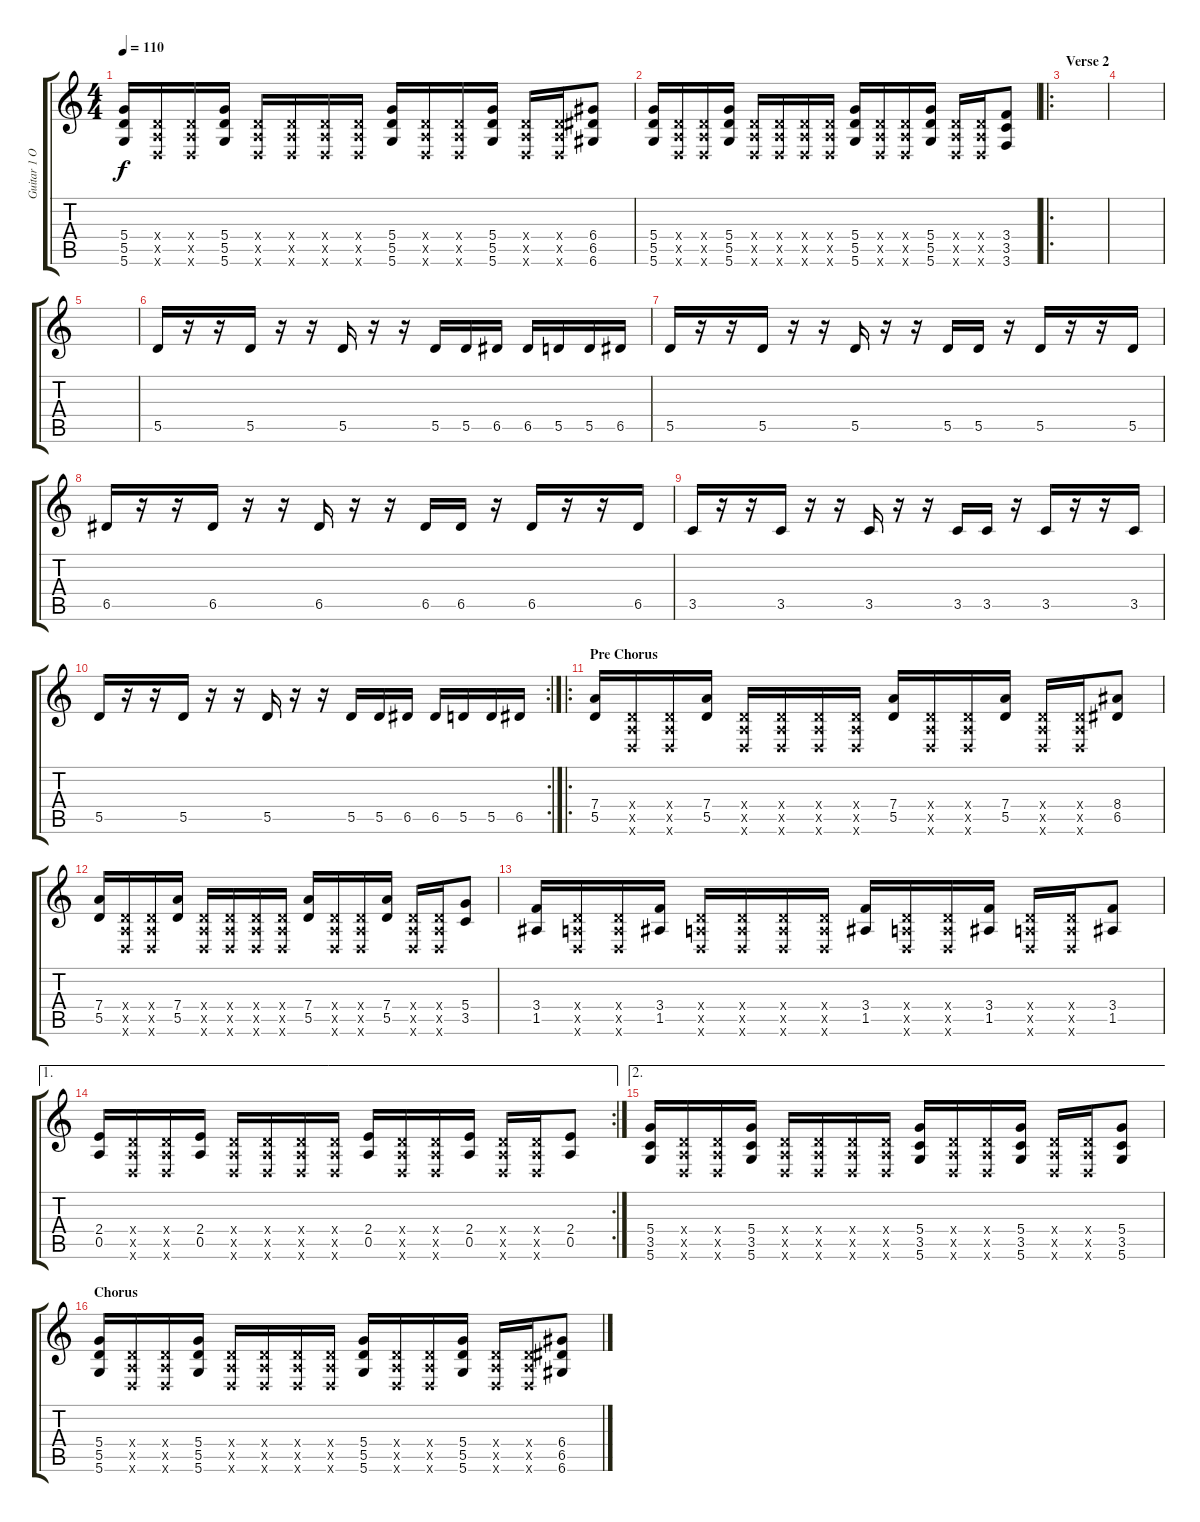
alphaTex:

\track ("Guitar 1 Oct" "Guitar 1 O") {instrument overdrivenguitar}
\staff {score tabs}
\tuning (E4 B3 G3 D3 A2 D2) {hide}
\ts (4 4)
\tempo 110
\clef g2
\ks c
(5.4 5.5 5.6).16{dy f} (0.4{x} 0.5{x} 0.6{x}).16 (0.4{x} 0.5{x} 0.6{x}).16 (5.4 5.5 5.6).16 (0.4{x} 0.5{x} 0.6{x}).16 (0.4{x} 0.5{x} 0.6{x}).16 (0.4{x} 0.5{x} 0.6{x}).16 (0.4{x} 0.5{x} 0.6{x}).16 (5.4 5.5 5.6).16 (0.4{x} 0.5{x} 0.6{x}).16 (0.4{x} 0.5{x} 0.6{x}).16 (5.4 5.5 5.6).16 (0.4{x} 0.5{x} 0.6{x}).16 (0.4{x} 0.5{x} 0.6{x}).16 (6.4 6.5 6.6).8 |
(5.4 5.5 5.6).16 (0.4{x} 0.5{x} 0.6{x}).16 (0.4{x} 0.5{x} 0.6{x}).16 (5.4 5.5 5.6).16 (0.4{x} 0.5{x} 0.6{x}).16 (0.4{x} 0.5{x} 0.6{x}).16 (0.4{x} 0.5{x} 0.6{x}).16 (0.4{x} 0.5{x} 0.6{x}).16 (5.4 5.5 5.6).16 (0.4{x} 0.5{x} 0.6{x}).16 (0.4{x} 0.5{x} 0.6{x}).16 (5.4 5.5 5.6).16 (0.4{x} 0.5{x} 0.6{x}).16 (0.4{x} 0.5{x} 0.6{x}).16 (3.4 3.5 3.6).8 |
\ro
\section ("" "Verse 2")
|
|
|
5.5.16 r.16 r.16 5.5.16 r.16 r.16 5.5.16 r.16 r.16 5.5.16 5.5.16 6.5.16 6.5.16 5.5.16 5.5.16 6.5.16 |
5.5.16 r.16 r.16 5.5.16 r.16 r.16 5.5.16 r.16 r.16 5.5.16 5.5.16 r.16 5.5.16 r.16 r.16 5.5.16 |
6.5.16 r.16 r.16 6.5.16 r.16 r.16 6.5.16 r.16 r.16 6.5.16 6.5.16 r.16 6.5.16 r.16 r.16 6.5.16 |
3.5.16 r.16 r.16 3.5.16 r.16 r.16 3.5.16 r.16 r.16 3.5.16 3.5.16 r.16 3.5.16 r.16 r.16 3.5.16 |
\rc 2
5.5.16 r.16 r.16 5.5.16 r.16 r.16 5.5.16 r.16 r.16 5.5.16 5.5.16 6.5.16 6.5.16 5.5.16 5.5.16 6.5.16 |
\ro
\section ("" "Pre Chorus")
(7.4 5.5).16 (0.4{x} 0.5{x} 0.6{x}).16 (0.4{x} 0.5{x} 0.6{x}).16 (7.4 5.5).16 (0.4{x} 0.5{x} 0.6{x}).16 (0.4{x} 0.5{x} 0.6{x}).16 (0.4{x} 0.5{x} 0.6{x}).16 (0.4{x} 0.5{x} 0.6{x}).16 (7.4 5.5).16 (0.4{x} 0.5{x} 0.6{x}).16 (0.4{x} 0.5{x} 0.6{x}).16 (7.4 5.5).16 (0.4{x} 0.5{x} 0.6{x}).16 (0.4{x} 0.5{x} 0.6{x}).16 (8.4 6.5).8 |
(7.4 5.5).16 (0.4{x} 0.5{x} 0.6{x}).16 (0.4{x} 0.5{x} 0.6{x}).16 (7.4 5.5).16 (0.4{x} 0.5{x} 0.6{x}).16 (0.4{x} 0.5{x} 0.6{x}).16 (0.4{x} 0.5{x} 0.6{x}).16 (0.4{x} 0.5{x} 0.6{x}).16 (7.4 5.5).16 (0.4{x} 0.5{x} 0.6{x}).16 (0.4{x} 0.5{x} 0.6{x}).16 (7.4 5.5).16 (0.4{x} 0.5{x} 0.6{x}).16 (0.4{x} 0.5{x} 0.6{x}).16 (5.4 3.5).8 |
(3.4 1.5).16 (0.4{x} 0.5{x} 0.6{x}).16 (0.4{x} 0.5{x} 0.6{x}).16 (3.4 1.5).16 (0.4{x} 0.5{x} 0.6{x}).16 (0.4{x} 0.5{x} 0.6{x}).16 (0.4{x} 0.5{x} 0.6{x}).16 (0.4{x} 0.5{x} 0.6{x}).16 (3.4 1.5).16 (0.4{x} 0.5{x} 0.6{x}).16 (0.4{x} 0.5{x} 0.6{x}).16 (3.4 1.5).16 (0.4{x} 0.5{x} 0.6{x}).16 (0.4{x} 0.5{x} 0.6{x}).16 (3.4 1.5).8 |
\ae 1
\rc 2
(2.4 0.5).16 (0.4{x} 0.5{x} 0.6{x}).16 (0.4{x} 0.5{x} 0.6{x}).16 (2.4 0.5).16 (0.4{x} 0.5{x} 0.6{x}).16 (0.4{x} 0.5{x} 0.6{x}).16 (0.4{x} 0.5{x} 0.6{x}).16 (0.4{x} 0.5{x} 0.6{x}).16 (2.4 0.5).16 (0.4{x} 0.5{x} 0.6{x}).16 (0.4{x} 0.5{x} 0.6{x}).16 (2.4 0.5).16 (0.4{x} 0.5{x} 0.6{x}).16 (0.4{x} 0.5{x} 0.6{x}).16 (2.4 0.5).8 |
\ae 2
(5.4 3.5 5.6).16 (0.4{x} 0.5{x} 0.6{x}).16 (0.4{x} 0.5{x} 0.6{x}).16 (5.4 3.5 5.6).16 (0.4{x} 0.5{x} 0.6{x}).16 (0.4{x} 0.5{x} 0.6{x}).16 (0.4{x} 0.5{x} 0.6{x}).16 (0.4{x} 0.5{x} 0.6{x}).16 (5.4 3.5 5.6).16 (0.4{x} 0.5{x} 0.6{x}).16 (0.4{x} 0.5{x} 0.6{x}).16 (5.4 3.5 5.6).16 (0.4{x} 0.5{x} 0.6{x}).16 (0.4{x} 0.5{x} 0.6{x}).16 (5.4 3.5 5.6).8 |
\section ("" "Chorus")
(5.4 5.5 5.6).16 (0.4{x} 0.5{x} 0.6{x}).16 (0.4{x} 0.5{x} 0.6{x}).16 (5.4 5.5 5.6).16 (0.4{x} 0.5{x} 0.6{x}).16 (0.4{x} 0.5{x} 0.6{x}).16 (0.4{x} 0.5{x} 0.6{x}).16 (0.4{x} 0.5{x} 0.6{x}).16 (5.4 5.5 5.6).16 (0.4{x} 0.5{x} 0.6{x}).16 (0.4{x} 0.5{x} 0.6{x}).16 (5.4 5.5 5.6).16 (0.4{x} 0.5{x} 0.6{x}).16 (0.4{x} 0.5{x} 0.6{x}).16 (6.4 6.5 6.6).8
